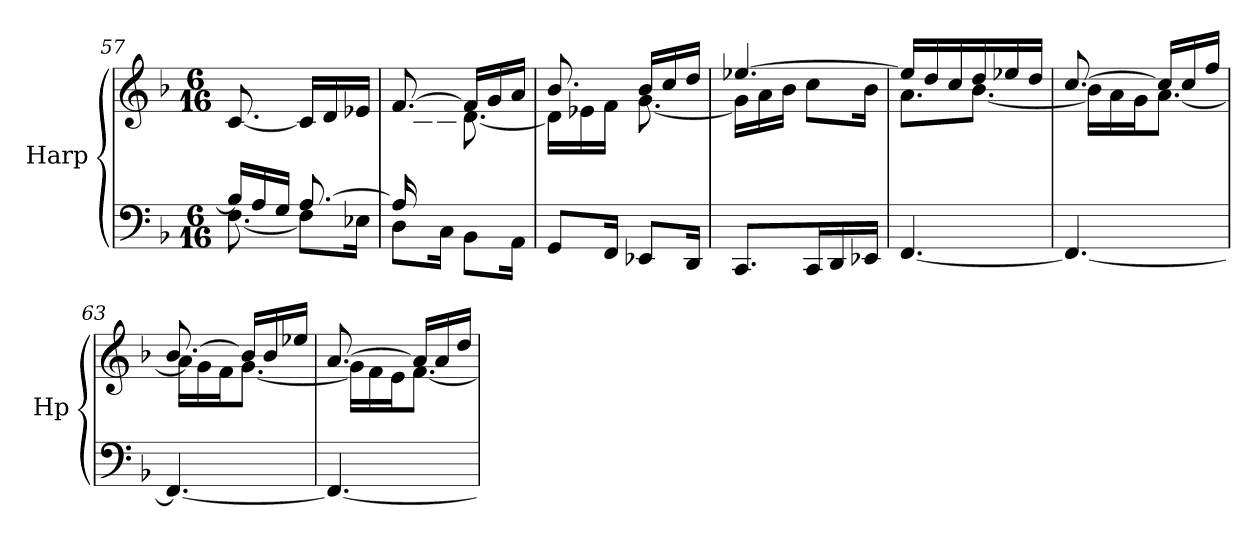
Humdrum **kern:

**kern	**kern
*part1	*part1
*staff2	*staff1
*I"Harp	*
*I'Hp	*
*clefF4	*clefG2
*k[b-]	*k[b-]
*M6/16	*M6/16
=57	=57
*^	*
16B-/LL]	[8.F\	[8.c/
16A/	.	.
16G/JJ	.	.
[8.A/	8F\L]	16c/LL]
.	.	16d/
.	16E-X\Jk	16e-X/JJ
=58	=58	=58
*	*	*^
16A/LL]	8D\L	[8.f/	16ryy
4ryy	.	.	16B-\
.	16C\Jk	.	16c\JJ
.	8BB-\L	16f/LL]	[8.d\
.	.	16g/	.
16ryy	16AA\Jk	16a/JJ	.
*v	*v	*	*
=59	=59	=59
8GG/L	8.b-/	16d\LL]
.	.	16e-X\
16FF/Jk	.	16f\JJ
8EE-X/L	16b-/LL	[8.g\
.	16cc/	.
16DD/Jk	16dd/JJ	.
!!LO:LB:g=z	!!
=60	=60	=60
8.CC/L	[4.ee-X/	16g\LL]
.	.	16a\
.	.	16b-\JJ
16CC/L	.	8cc\L
16DD/	.	.
16EE-X/JJ	.	16b-\Jk
=61	=61	=61
[4.FF/	16ee-/LL]	8.a\L
.	16dd/	.
.	16cc/	.
.	16dd/	[8.b-\J
.	16ee-X/	.
.	16dd/JJ	.
=62	=62	=62
4.FF/_	[8.cc/	16b-\LL]
.	.	16a\
.	.	16g\J
.	16cc/LL]	[8.a\J
.	16cc/	.
.	16ff/JJ	.
=63	=63	=63
4.FF/_	[8.b-/	16a\LL]
.	.	16g\
.	.	16f\J
.	16b-/LL]	[8.g\J
.	16b-/	.
.	16ee-X/JJ	.
=64	=64	=64
4.FF/_	[8.a/	16g\LL]
.	.	16f\
.	.	16e\J
.	16a/LL]	[8.f\J
.	16a/	.
.	16dd/JJ	.
*	*v	*v
=	=
*-	*-
